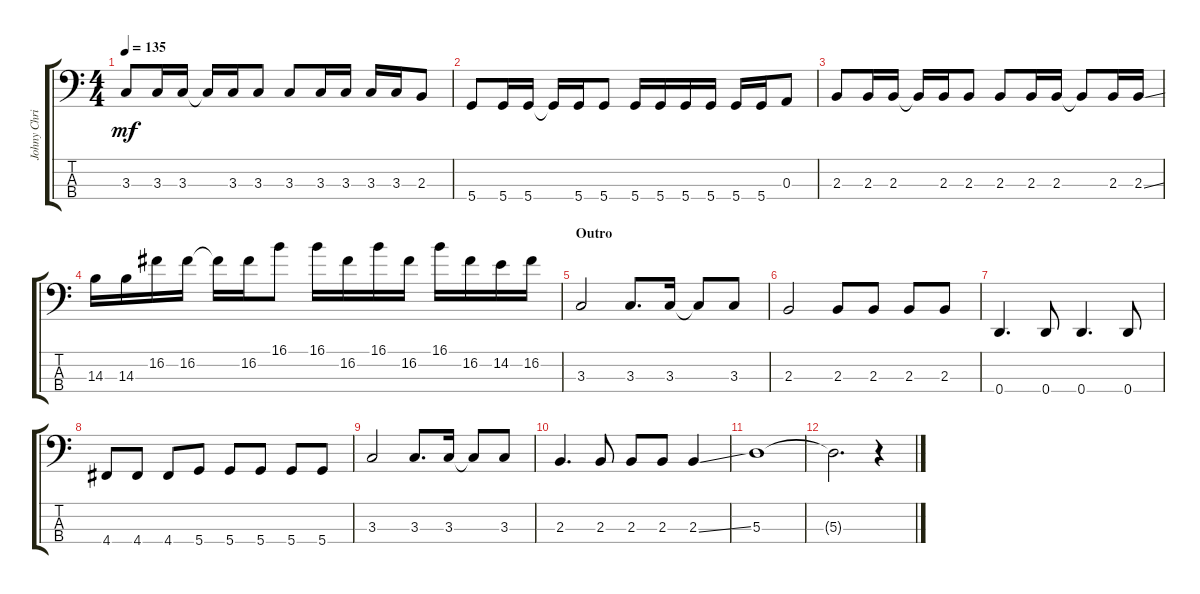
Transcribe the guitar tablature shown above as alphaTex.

\track ("Johny Christ" "Johny Chri") {instrument electricbassfinger}
\staff {score tabs}
\tuning (G2 D2 A1 D1) {hide}
\ts (4 4)
\tempo 135
\clef f4
\ks c
3.3.8{dy mf} 3.3.16 3.3.16 3.3{t}.16 3.3.16 3.3.8 3.3.8 3.3.16 3.3.16 3.3.16 3.3.16 2.3.8 |
5.4.8 5.4.16 5.4.16 5.4{t}.16 5.4.16 5.4.8 5.4.16 5.4.16 5.4.16 5.4.16 5.4.16 5.4.16 0.3.8 |
2.3.8 2.3.16 2.3.16 2.3{t}.16 2.3.16 2.3.8 2.3.8 2.3.16 2.3.16 2.3{t}.8 2.3.16 2.3{ss}.16 |
14.3.16 14.3.16 16.2.16 16.2.16 16.2{t}.16 16.2.16 16.1.8 16.1.16 16.2.16 16.1.16 16.2.16 16.1.16 16.2.16 14.2.16 16.2.16 |
\section ("" "Outro")
3.3.2 3.3.8{d} 3.3.16 3.3{t}.8 3.3.8 |
2.3.2 2.3.8 2.3.8 2.3.8 2.3.8 |
0.4.4{d} 0.4.8 0.4.4{d} 0.4.8 |
4.4.8 4.4.8 4.4.8 5.4.8 5.4.8 5.4.8 5.4.8 5.4.8 |
3.3.2 3.3.8{d} 3.3.16 3.3{t}.8 3.3.8 |
2.3.4{d} 2.3.8 2.3.8 2.3.8 2.3{ss}.4 |
5.3.1 |
5.3{t}.2{d} r.4
